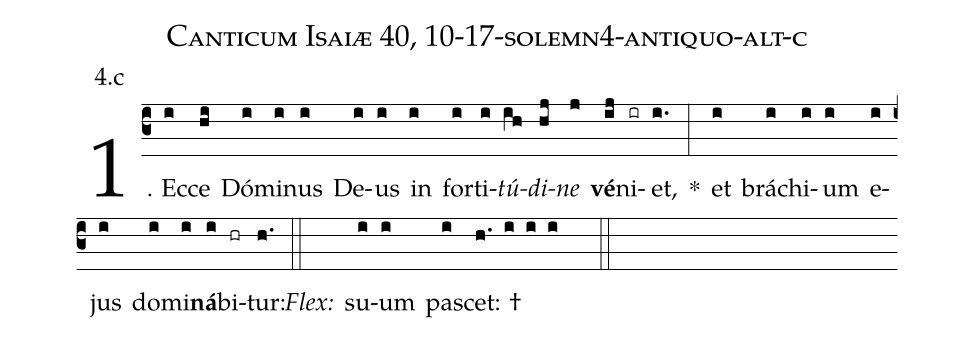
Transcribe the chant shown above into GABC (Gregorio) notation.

name: Canticum Isaiæ 40, 10-17-solemn4-antiquo-alt-c;
annotation: 4.c;
%%
(c3)1. Ec(i)ce(hi) Dó(i)mi(i)nus(i) De(i)us(i) in(i) for(i)ti(i)<i>tú</i>(ih)<i>di</i>(hj)<i>ne</i>(j) <b>vé</b>(ij)ni(ir)et,(i.) *(:) et(i) brá(i)chi(i)um(i) e(i)jus(i) do(i)mi(i)<b>ná</b>(i)bi(hr)tur:(h.) (::)
<i>Flex:</i>()  su(i)um(i) pa(i)scet: †(h. i i i  ::)
